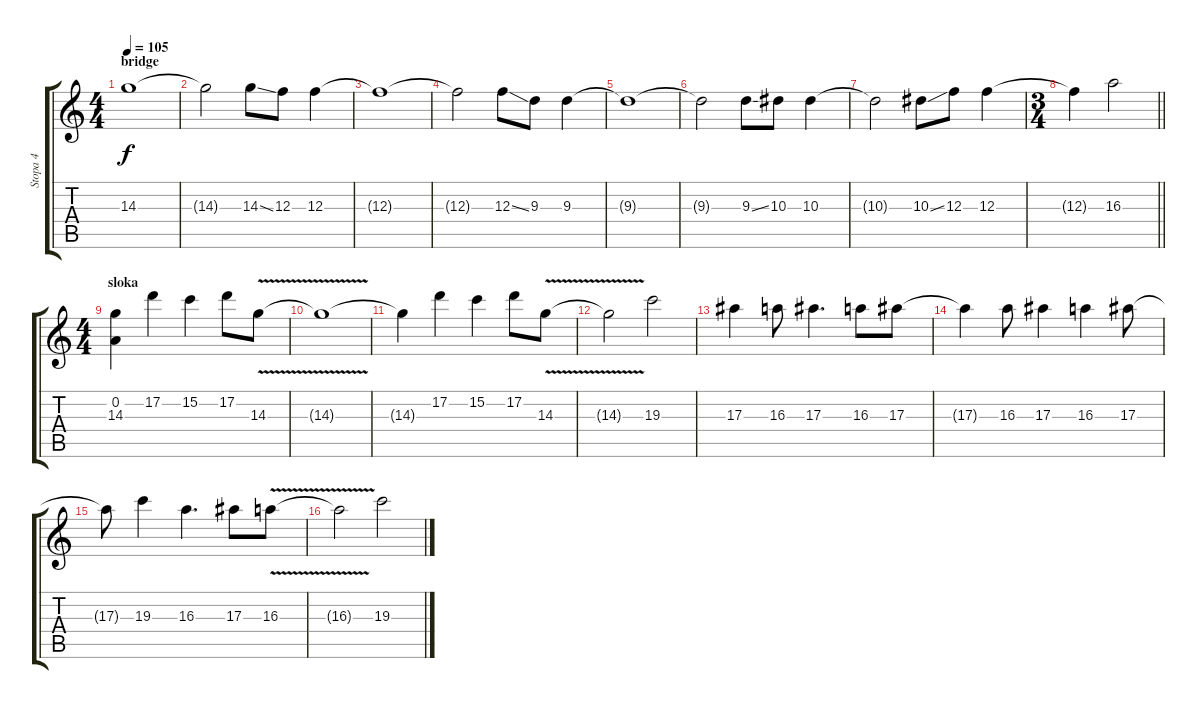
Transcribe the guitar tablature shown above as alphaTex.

\track ("Stopa 4" "Stopa 4") {instrument distortionguitar}
\staff {score tabs}
\tuning (D4 A3 F3 C3 G2 D2) {hide}
\ts (4 4)
\section ("" "bridge")
\tempo 105
\clef g2
\ks c
14.3.1{dy f} |
14.3{t}.2 14.3{ss}.8 12.3.8 12.3.4 |
12.3{t}.1 |
12.3{t}.2 12.3{ss}.8 9.3.8 9.3.4 |
9.3{t}.1 |
9.3{t}.2 9.3{ss}.8 10.3.8 10.3.4 |
10.3{t}.2 10.3{ss}.8 12.3.8 12.3.4 |
\ts (3 4)
\barLineRight lightlight
12.3{t}.4 16.3.2 |
\ts (4 4)
\section ("" "sloka")
(0.2 14.3).4 17.2.4 15.2.4 17.2.8 14.3{v}.8 |
14.3{t}.1 |
14.3{t}.4 17.2.4 15.2.4 17.2.8 14.3{v}.8 |
14.3{t}.2 19.3.2 |
17.3.4 16.3.8 17.3.4{d} 16.3.8 17.3.8 |
17.3{t}.4 16.3.8 17.3.4 16.3.4 17.3.8 |
17.3{t}.8 19.3.4 16.3.4{d} 17.3.8 16.3{v}.8 |
16.3{t}.2 19.3.2
